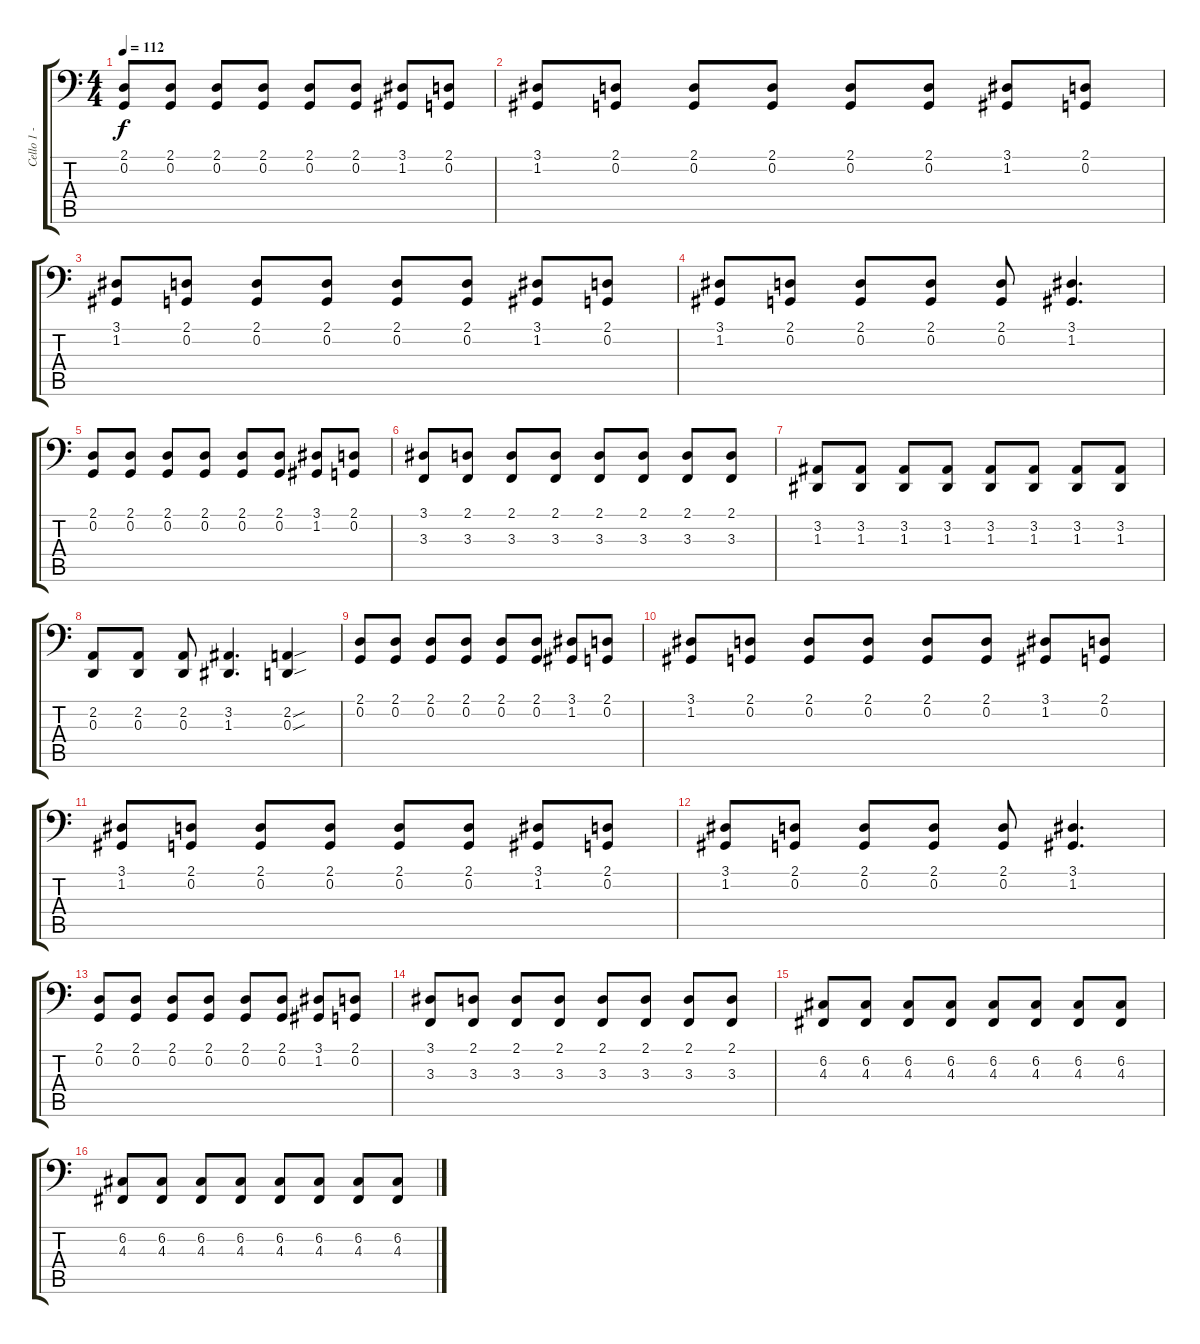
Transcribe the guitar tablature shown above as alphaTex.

\track ("Cello 1 - Eicca" "Cello 1 - ") {instrument cello}
\staff {score tabs}
\tuning (C3 G2 D2 A1 E1 B0) {hide}
\ts (4 4)
\tempo 112
\clef f4
\ks c
(2.1 0.2).8{dy f} (2.1 0.2).8 (2.1 0.2).8 (2.1 0.2).8 (2.1 0.2).8 (2.1 0.2).8 (3.1 1.2).8 (2.1 0.2).8 |
(3.1 1.2).8 (2.1 0.2).8 (2.1 0.2).8 (2.1 0.2).8 (2.1 0.2).8 (2.1 0.2).8 (3.1 1.2).8 (2.1 0.2).8 |
(3.1 1.2).8 (2.1 0.2).8 (2.1 0.2).8 (2.1 0.2).8 (2.1 0.2).8 (2.1 0.2).8 (3.1 1.2).8 (2.1 0.2).8 |
(3.1 1.2).8 (2.1 0.2).8 (2.1 0.2).8 (2.1 0.2).8 (2.1 0.2).8 (3.1 1.2).4{d} |
(2.1 0.2).8 (2.1 0.2).8 (2.1 0.2).8 (2.1 0.2).8 (2.1 0.2).8 (2.1 0.2).8 (3.1 1.2).8 (2.1 0.2).8 |
(3.1 3.3).8 (2.1 3.3).8 (2.1 3.3).8 (2.1 3.3).8 (2.1 3.3).8 (2.1 3.3).8 (2.1 3.3).8 (2.1 3.3).8 |
(3.2 1.3).8 (3.2 1.3).8 (3.2 1.3).8 (3.2 1.3).8 (3.2 1.3).8 (3.2 1.3).8 (3.2 1.3).8 (3.2 1.3).8 |
(2.2 0.3).8 (2.2 0.3).8 (2.2 0.3).8 (3.2 1.3).4{d} (2.2{sou} 0.3{sou}).4 |
(2.1 0.2).8 (2.1 0.2).8 (2.1 0.2).8 (2.1 0.2).8 (2.1 0.2).8 (2.1 0.2).8 (3.1 1.2).8 (2.1 0.2).8 |
(3.1 1.2).8 (2.1 0.2).8 (2.1 0.2).8 (2.1 0.2).8 (2.1 0.2).8 (2.1 0.2).8 (3.1 1.2).8 (2.1 0.2).8 |
(3.1 1.2).8 (2.1 0.2).8 (2.1 0.2).8 (2.1 0.2).8 (2.1 0.2).8 (2.1 0.2).8 (3.1 1.2).8 (2.1 0.2).8 |
(3.1 1.2).8 (2.1 0.2).8 (2.1 0.2).8 (2.1 0.2).8 (2.1 0.2).8 (3.1 1.2).4{d} |
(2.1 0.2).8 (2.1 0.2).8 (2.1 0.2).8 (2.1 0.2).8 (2.1 0.2).8 (2.1 0.2).8 (3.1 1.2).8 (2.1 0.2).8 |
(3.1 3.3).8 (2.1 3.3).8 (2.1 3.3).8 (2.1 3.3).8 (2.1 3.3).8 (2.1 3.3).8 (2.1 3.3).8 (2.1 3.3).8 |
(6.2 4.3).8 (6.2 4.3).8 (6.2 4.3).8 (6.2 4.3).8 (6.2 4.3).8 (6.2 4.3).8 (6.2 4.3).8 (6.2 4.3).8 |
(6.2 4.3).8 (6.2 4.3).8 (6.2 4.3).8 (6.2 4.3).8 (6.2 4.3).8 (6.2 4.3).8 (6.2 4.3).8 (6.2 4.3).8
